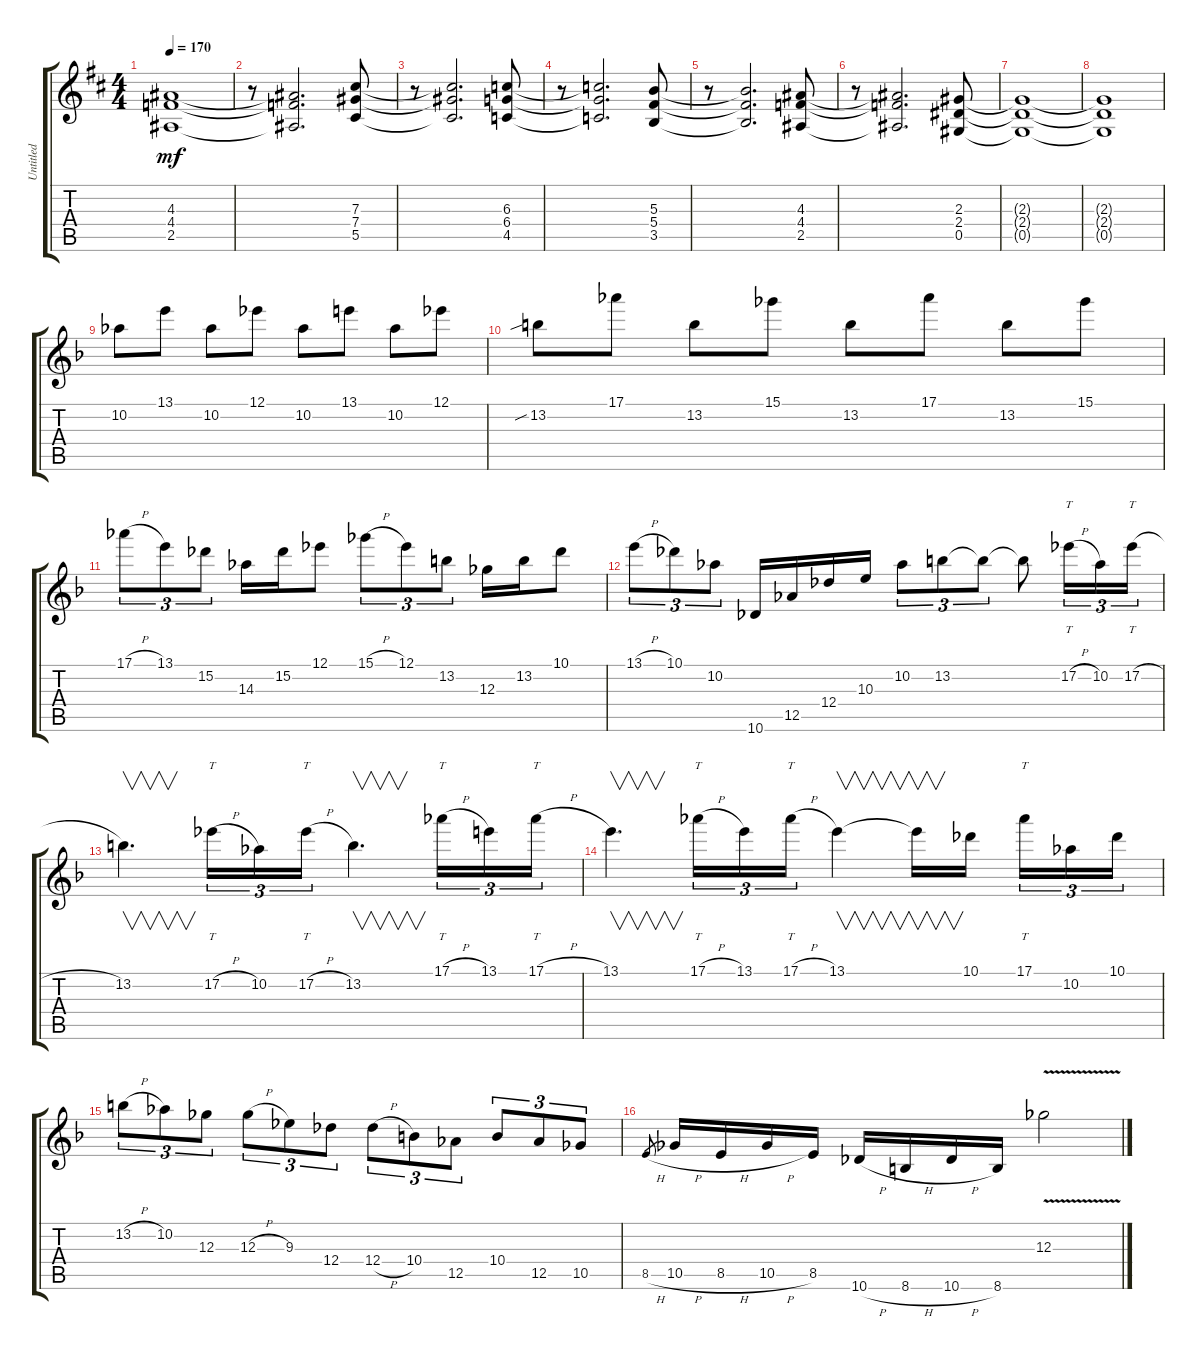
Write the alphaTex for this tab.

\track ("Untitled" "Untitled") {instrument distortionguitar}
\staff {score tabs}
\tuning (Eb4 Bb3 Gb3 Db3 Ab2 Eb2) {hide}
\ts (4 4)
\tempo 170
\clef g2
\ks d
(4.3{t} 4.4{t} 2.5{t}).1{dy mf} |
r.8 (4.3{t} 4.4{t} 2.5{t}).2{d} (7.3 7.4 5.5).8 |
r.8 (7.3{t} 7.4{t} 5.5{t}).2{d} (6.3 6.4 4.5).8 |
r.8 (6.3{t} 6.4{t} 4.5{t}).2{d} (5.3 5.4 3.5).8 |
r.8 (5.3{t} 5.4{t} 3.5{t}).2{d} (4.3 4.4 2.5).8 |
r.8 (4.3{t} 4.4{t} 2.5{t}).2{d} (2.3 2.4 0.5).8 |
(2.3{t} 2.4{t} 0.5{t}).1 |
(2.3{t} 2.4{t} 0.5{t}).1 |
\ks f
10.2.8 13.1.8 10.2.8 12.1.8 10.2.8 13.1.8 10.2.8 12.1.8 |
13.2{sib}.8 17.1.8 13.2.8 15.1.8 13.2.8 17.1.8 13.2.8 15.1.8 |
17.1{h}.8{tu (3 2)} 13.1.8{tu (3 2)} 15.2.8{tu (3 2)} 14.3.16 15.2.16 12.1.8 15.1{h}.8{tu (3 2)} 12.1.8{tu (3 2)} 13.2.8{tu (3 2)} 12.3.16 13.2.16 10.1.8 |
13.1{h}.8{tu (3 2)} 10.1.8{tu (3 2)} 10.2.8{tu (3 2)} 10.6.16 12.5.16 12.4.16 10.3.16 10.2.8{tu (3 2)} 13.2.8{tu (3 2)} 13.2{t}.8{tu (3 2)} 13.2{t}.8 17.2{h}.16{tt tu (3 2)} 10.2.16{tu (3 2)} 17.2{h}.16{tt tu (3 2)} |
13.2.4{v d} 17.2{h}.16{tt tu (3 2)} 10.2.16{tu (3 2)} 17.2{h}.16{tt tu (3 2)} 13.2.4{v d} 17.1{h}.16{tt tu (3 2)} 13.1.16{tu (3 2)} 17.1{h}.16{tt tu (3 2)} |
13.1.4{v d} 17.1{h}.16{tt tu (3 2)} 13.1.16{tu (3 2)} 17.1{h}.16{tt tu (3 2)} 13.1.4{v} 13.1{t}.16{v} 10.1.16{beam splitsecondary} 17.1.16{tt tu (3 2)} 10.2.16{tu (3 2)} 10.1.16{tu (3 2)} |
13.2{h}.8{tu (3 2)} 10.2.8{tu (3 2)} 12.3.8{tu (3 2)} 12.3{h}.8{tu (3 2)} 9.3.8{tu (3 2)} 12.4.8{tu (3 2)} 12.4{h}.8{tu (3 2)} 10.4.8{tu (3 2)} 12.5.8{tu (3 2)} 10.4.8{tu (3 2)} 12.5.8{tu (3 2)} 10.5.8{tu (3 2)} |
8.5{h}.8{gr} 10.5{h}.16 8.5{h}.16 10.5{h}.16 8.5.16 10.6{h}.16 8.6{h}.16 10.6{h}.16 8.6.16 12.3{v}.2
